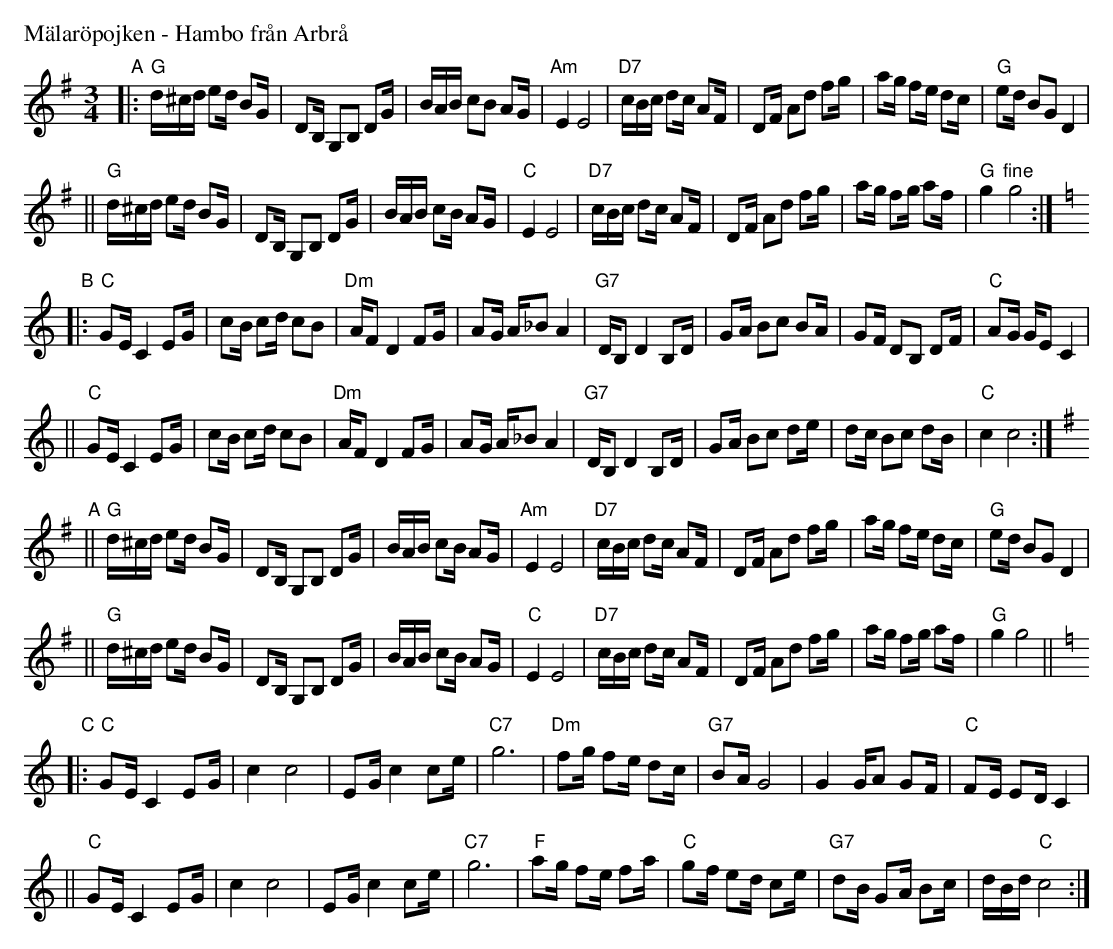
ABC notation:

X:1
P: M\"alar\"opojken - Hambo fr\aan Arbr\aa
M: 3/4
L: 1/8
K: G
"A"\
|: "G"d/^c/d/ ed/ BG/ | DB,/ G,B, DG/ | B/A/B/ cB AG/ | "Am"E2 E4 \
|  "D7"c/B/c/ dc/ AF/ | DF/ Ad fg/ | ag/ fe/ dc/ | "G"ed/ BG D2 |
|| "G"d/^c/d/ ed/ BG/ | DB,/ G,B, DG/ | B/A/B/ cB/ AG/ | "C"E2 E4 \
|  "D7"c/B/c/ dc/ AF/ | DF/ Ad fg/ | ag/ fg/ af/ | "G"g2 "fine"g4 :|
K: C
"B"\
|: "C"GE/ C2 EG/ | cB/ cd/ cB | "Dm"A/F D2 FG/ | AG/ A/_B A2 \
|  "G7"D/B, D2 B,D/ | GA/ Bc BA/ | GF/ DB, DF/ | "C"AG/ G/E C2 |
|| "C"GE/ C2 EG/ | cB/ cd/ cB | "Dm"A/F D2 FG/ | AG/ A/_B A2 \
|  "G7"D/B, D2 B,D/ | GA/ Bc de/ | dc/ Bc dB/ | "C"c2 c4 :|
K: G
"A"\
|| "G"d/^c/d/ ed/ BG/ | DB,/ G,B, DG/ | B/A/B/ cB/ AG/ | "Am"E2 E4 \
|  "D7"c/B/c/ dc/ AF/ | DF/ Ad fg/ | ag/ fe/ dc/ | "G"ed/ BG D2 |
|| "G"d/^c/d/ ed/ BG/ | DB,/ G,B, DG/ | B/A/B/ cB/ AG/ | "C"E2 E4 \
|  "D7"c/B/c/ dc/ AF/ | DF/ Ad fg/ | ag/ fg/ af/ | "G"g2 g4 ||
K: C
"C"\
|: "C"GE/ C2 EG/ | c2 c4 | EG/ c2 ce/ | "C7"g6 \
|  "Dm"fg/ fe/ dc/ |  "G7"BA/ G4 | G2 G/A GF/ | "C"FE/ ED/ C2 |
|| "C"GE/ C2 EG/ | c2 c4 | EG/ c2 ce/ | "C7"g6 \
|  "F"ag/ fe/ fa/ | "C"gf/ ed/ ce/ | "G7"dB/ GA/ Bc/ | d/B/d/ "C"c4 :|
